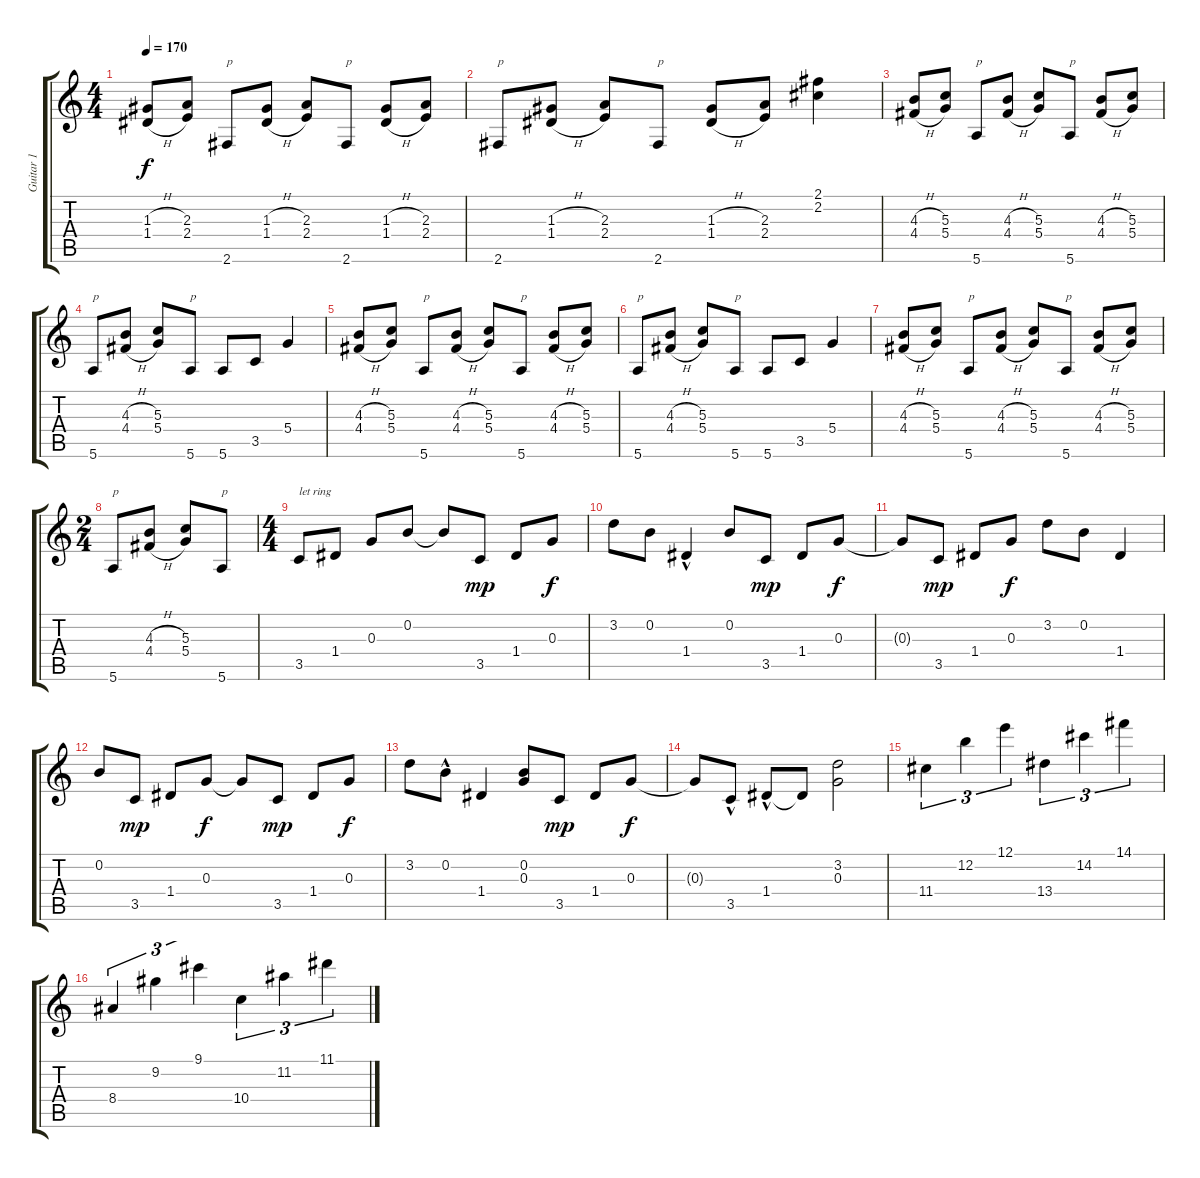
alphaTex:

\track ("Guitar 1" "Guitar 1") {instrument distortionguitar}
\staff {score tabs}
\tuning (E4 B3 G3 D3 A2 E2) {hide}
\ts (4 4)
\tempo 170
\clef g2
\ks c
(1.3{h} 1.4{h}).8{dy f} (2.3 2.4).8 2.6.8{txt "p"} (1.3{h} 1.4{h}).8 (2.3 2.4).8 2.6.8{txt "p"} (1.3{h} 1.4{h}).8 (2.3 2.4).8 |
2.6.8{txt "p"} (1.3{h} 1.4{h}).8 (2.3 2.4).8 2.6.8{txt "p"} (1.3{h} 1.4{h}).8 (2.3 2.4).8 (2.1 2.2).4 |
(4.3{h} 4.4{h}).8 (5.3 5.4).8 5.6.8{txt "p"} (4.3{h} 4.4{h}).8 (5.3 5.4).8 5.6.8{txt "p"} (4.3{h} 4.4{h}).8 (5.3 5.4).8 |
5.6.8{txt "p"} (4.3{h} 4.4{h}).8 (5.3 5.4).8 5.6.8{txt "p"} 5.6.8 3.5.8 5.4.4 |
(4.3{h} 4.4{h}).8 (5.3 5.4).8 5.6.8{txt "p"} (4.3{h} 4.4{h}).8 (5.3 5.4).8 5.6.8{txt "p"} (4.3{h} 4.4{h}).8 (5.3 5.4).8 |
5.6.8{txt "p"} (4.3{h} 4.4{h}).8 (5.3 5.4).8 5.6.8{txt "p"} 5.6.8 3.5.8 5.4.4 |
(4.3{h} 4.4{h}).8 (5.3 5.4).8 5.6.8{txt "p"} (4.3{h} 4.4{h}).8 (5.3 5.4).8 5.6.8{txt "p"} (4.3{h} 4.4{h}).8 (5.3 5.4).8 |
\ts (2 4)
5.6.8{txt "p"} (4.3{h} 4.4{h}).8 (5.3 5.4).8 5.6.8{txt "p"} |
\ts (4 4)
3.5.8{txt "let ring"} 1.4.8 0.3.8 0.2.8 0.2{t}.8 3.5.8{dy mp} 1.4.8 0.3.8{dy f} |
3.2.8 0.2.8 1.4{hac}.4 0.2.8 3.5.8{dy mp} 1.4.8 0.3.8{dy f} |
0.3{t}.8 3.5.8{dy mp} 1.4.8 0.3.8{dy f} 3.2.8 0.2.8 1.4.4 |
0.2.8 3.5.8{dy mp} 1.4.8 0.3.8{dy f} 0.3{t}.8 3.5.8{dy mp} 1.4.8 0.3.8{dy f} |
3.2.8 0.2{hac}.8 1.4.4 (0.2 0.3).8 3.5.8{dy mp} 1.4.8 0.3.8{dy f} |
0.3{t}.8 3.5{hac}.8 1.4{hac}.8 1.4{t}.8 (3.2 0.3).2 |
11.4.4{tu (3 2)} 12.2.4{tu (3 2)} 12.1.4{tu (3 2)} 13.4.4{tu (3 2)} 14.2.4{tu (3 2)} 14.1.4{tu (3 2)} |
8.4.4{tu (3 2)} 9.2.4{tu (3 2)} 9.1.4{tu (3 2)} 10.4.4{tu (3 2)} 11.2.4{tu (3 2)} 11.1.4{tu (3 2)}
